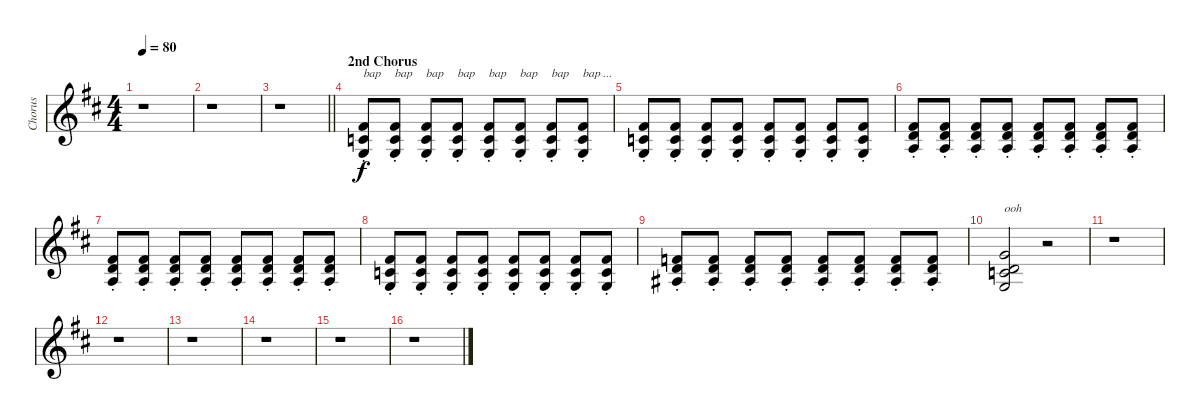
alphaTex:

\track ("Chorus" "Chorus") {instrument voiceoohs}
\staff {score}
\tuning (E4 B3 G3 D3 A2 E2) {hide}
\ts (4 4)
\tempo 80
\clef g2
\ks d
r.1{dy f} |
r.1 |
\barLineRight lightlight
r.1{volume 4} |
\section ("" "2nd Chorus")
(2.1{st} 1.2{st} 0.3{st}).8{txt "bap" volume 7} (2.1{st} 1.2{st} 0.3{st}).8{txt "bap"} (2.1{st} 1.2{st} 0.3{st}).8{txt "bap"} (2.1{st} 1.2{st} 0.3{st}).8{txt "bap"} (2.1{st} 1.2{st} 0.3{st}).8{txt "bap"} (2.1{st} 1.2{st} 0.3{st}).8{txt "bap"} (2.1{st} 1.2{st} 0.3{st}).8{txt "bap"} (2.1{st} 1.2{st} 0.3{st}).8{txt "bap ..."} |
(2.1{st} 1.2{st} 0.3{st}).8 (2.1{st} 1.2{st} 0.3{st}).8 (2.1{st} 1.2{st} 0.3{st}).8 (2.1{st} 1.2{st} 0.3{st}).8 (2.1{st} 1.2{st} 0.3{st}).8 (2.1{st} 1.2{st} 0.3{st}).8 (2.1{st} 1.2{st} 0.3{st}).8 (2.1{st} 1.2{st} 0.3{st}).8 |
(2.1{st} 3.2{st} 2.3{st}).8{volume 4} (2.1{st} 3.2{st} 2.3{st}).8{volume 7} (2.1{st} 3.2{st} 2.3{st}).8 (2.1{st} 3.2{st} 2.3{st}).8 (2.1{st} 3.2{st} 2.3{st}).8 (2.1{st} 3.2{st} 2.3{st}).8 (2.1{st} 3.2{st} 2.3{st}).8 (2.1{st} 3.2{st} 2.3{st}).8 |
(2.1{st} 3.2{st} 2.3{st}).8 (2.1{st} 3.2{st} 2.3{st}).8 (2.1{st} 3.2{st} 2.3{st}).8 (2.1{st} 3.2{st} 2.3{st}).8 (2.1{st} 3.2{st} 2.3{st}).8 (2.1{st} 3.2{st} 2.3{st}).8 (2.1{st} 3.2{st} 2.3{st}).8 (2.1{st} 3.2{st} 2.3{st}).8 |
(2.1{st} 1.2{st} 0.3{st}).8{volume 4} (2.1{st} 1.2{st} 0.3{st}).8{volume 7} (2.1{st} 1.2{st} 0.3{st}).8 (2.1{st} 1.2{st} 0.3{st}).8 (2.1{st} 1.2{st} 0.3{st}).8 (2.1{st} 1.2{st} 0.3{st}).8 (2.1{st} 1.2{st} 0.3{st}).8 (2.1{st} 1.2{st} 0.3{st}).8 |
(1.1{st} 3.2{st} 3.3{st}).8 (1.1{st} 3.2{st} 3.3{st}).8 (1.1{st} 3.2{st} 3.3{st}).8 (1.1{st} 3.2{st} 3.3{st}).8 (1.1{st} 3.2{st} 3.3{st}).8 (1.1{st} 3.2{st} 3.3{st}).8 (1.1{st} 3.2{st} 3.3{st}).8 (1.1{st} 3.2{st} 3.3{st}).8 |
(3.1 3.2 5.3 5.4).2{txt "ooh"} r.2 |
r.1 |
r.1 |
r.1 |
r.1 |
r.1 |
r.1
